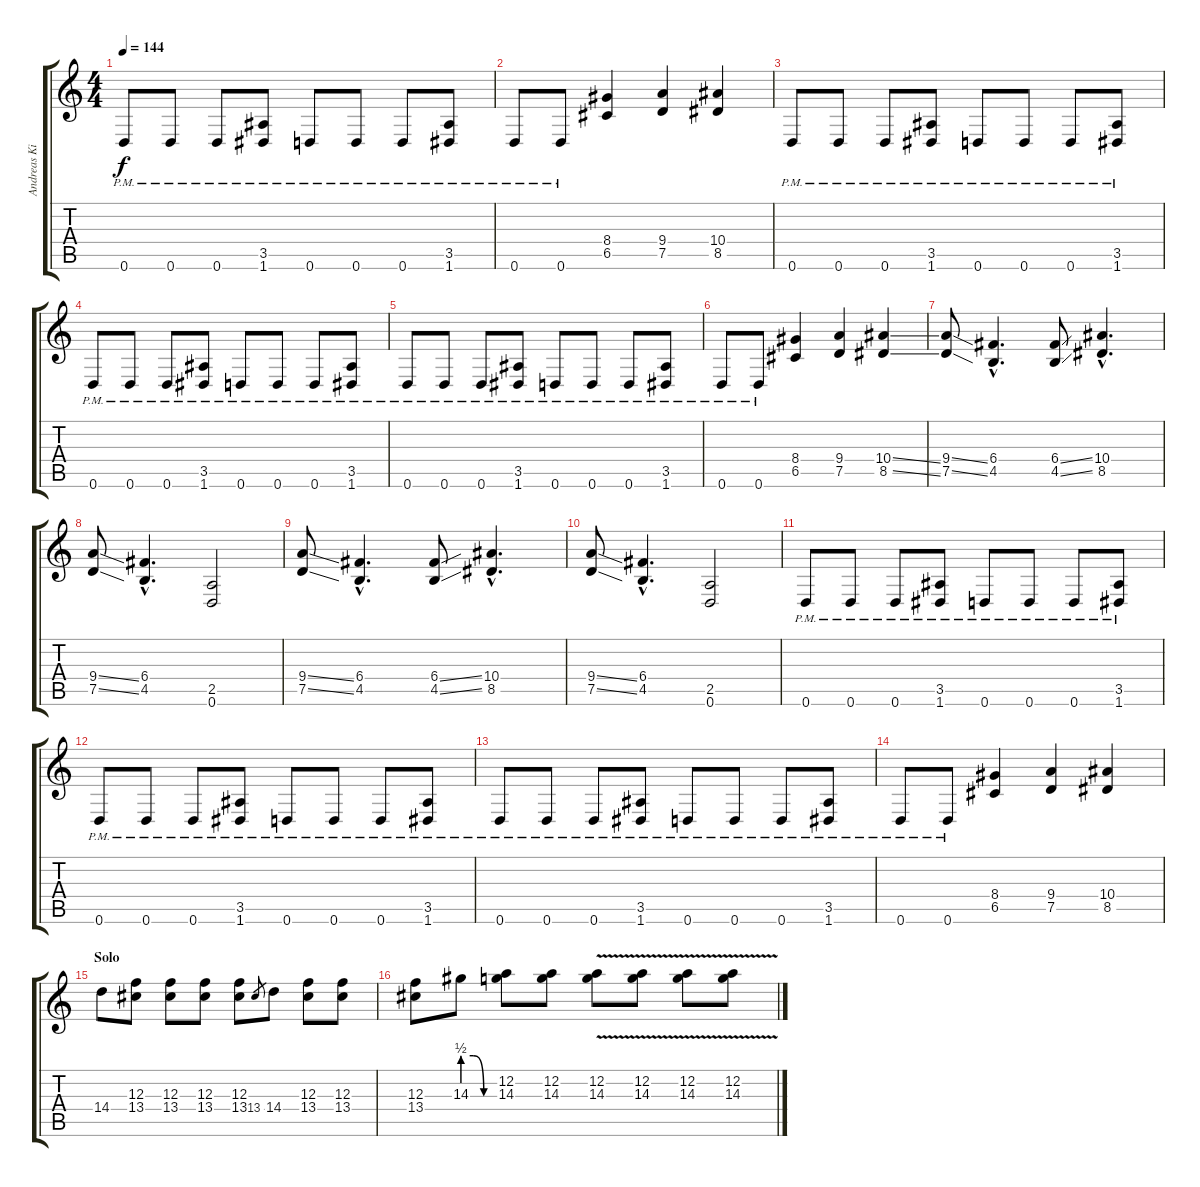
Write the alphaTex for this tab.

\track ("Andreas Kisser" "Andreas Ki") {instrument distortionguitar}
\staff {score tabs}
\tuning (D4 A3 F3 C3 G2 D2) {hide}
\ts (4 4)
\tempo 144
\clef g2
\ks c
0.6{pm}.8{dy f} 0.6{pm}.8 0.6{pm}.8 (3.5 1.6{pm}).8 0.6{pm}.8 0.6{pm}.8 0.6{pm}.8 (3.5 1.6{pm}).8 |
0.6{pm}.8 0.6{pm}.8 (8.4 6.5).4 (9.4 7.5).4 (10.4 8.5).4 |
0.6{pm}.8 0.6{pm}.8 0.6{pm}.8 (3.5 1.6{pm}).8 0.6{pm}.8 0.6{pm}.8 0.6{pm}.8 (3.5 1.6{pm}).8 |
0.6{pm}.8 0.6{pm}.8 0.6{pm}.8 (3.5 1.6{pm}).8 0.6{pm}.8 0.6{pm}.8 0.6{pm}.8 (3.5 1.6{pm}).8 |
0.6{pm}.8 0.6{pm}.8 0.6{pm}.8 (3.5 1.6{pm}).8 0.6{pm}.8 0.6{pm}.8 0.6{pm}.8 (3.5 1.6{pm}).8 |
0.6{pm}.8 0.6{pm}.8 (8.4 6.5).4 (9.4 7.5).4 (10.4{ss} 8.5{ss}).4 |
(9.4{ss} 7.5{ss}).8 (6.4{hac} 4.5{hac}).4{d} (6.4{ss} 4.5{ss}).8 (10.4{hac} 8.5{hac}).4{d} |
(9.4{ss} 7.5{ss}).8 (6.4{hac} 4.5{hac}).4{d} (2.5 0.6).2 |
(9.4{ss} 7.5{ss}).8 (6.4{hac} 4.5{hac}).4{d} (6.4{ss} 4.5{ss}).8 (10.4{hac} 8.5{hac}).4{d} |
(9.4{ss} 7.5{ss}).8 (6.4{hac} 4.5{hac}).4{d} (2.5 0.6).2 |
0.6{pm}.8 0.6{pm}.8 0.6{pm}.8 (3.5 1.6{pm}).8 0.6{pm}.8 0.6{pm}.8 0.6{pm}.8 (3.5 1.6{pm}).8 |
0.6{pm}.8 0.6{pm}.8 0.6{pm}.8 (3.5 1.6{pm}).8 0.6{pm}.8 0.6{pm}.8 0.6{pm}.8 (3.5 1.6{pm}).8 |
0.6{pm}.8 0.6{pm}.8 0.6{pm}.8 (3.5 1.6{pm}).8 0.6{pm}.8 0.6{pm}.8 0.6{pm}.8 (3.5 1.6{pm}).8 |
0.6{pm}.8 0.6{pm}.8 (8.4 6.5).4 (9.4 7.5).4 (10.4 8.5).4 |
\section ("" "Solo")
14.4.8 (12.3 13.4).8 (12.3 13.4).8 (12.3 13.4).8 (12.3 13.4).8 13.4.8{gr} 14.4.8 (12.3 13.4).8 (12.3 13.4).8 |
(12.3 13.4).8 14.3{be (custom 0 2 20 2 40 0 60 0)}.8 (12.2 14.3).8 (12.2 14.3).8 (12.2{v} 14.3{v}).8 (12.2{v} 14.3).8 (12.2{v} 14.3{v}).8 (12.2{v} 14.3{v}).8
